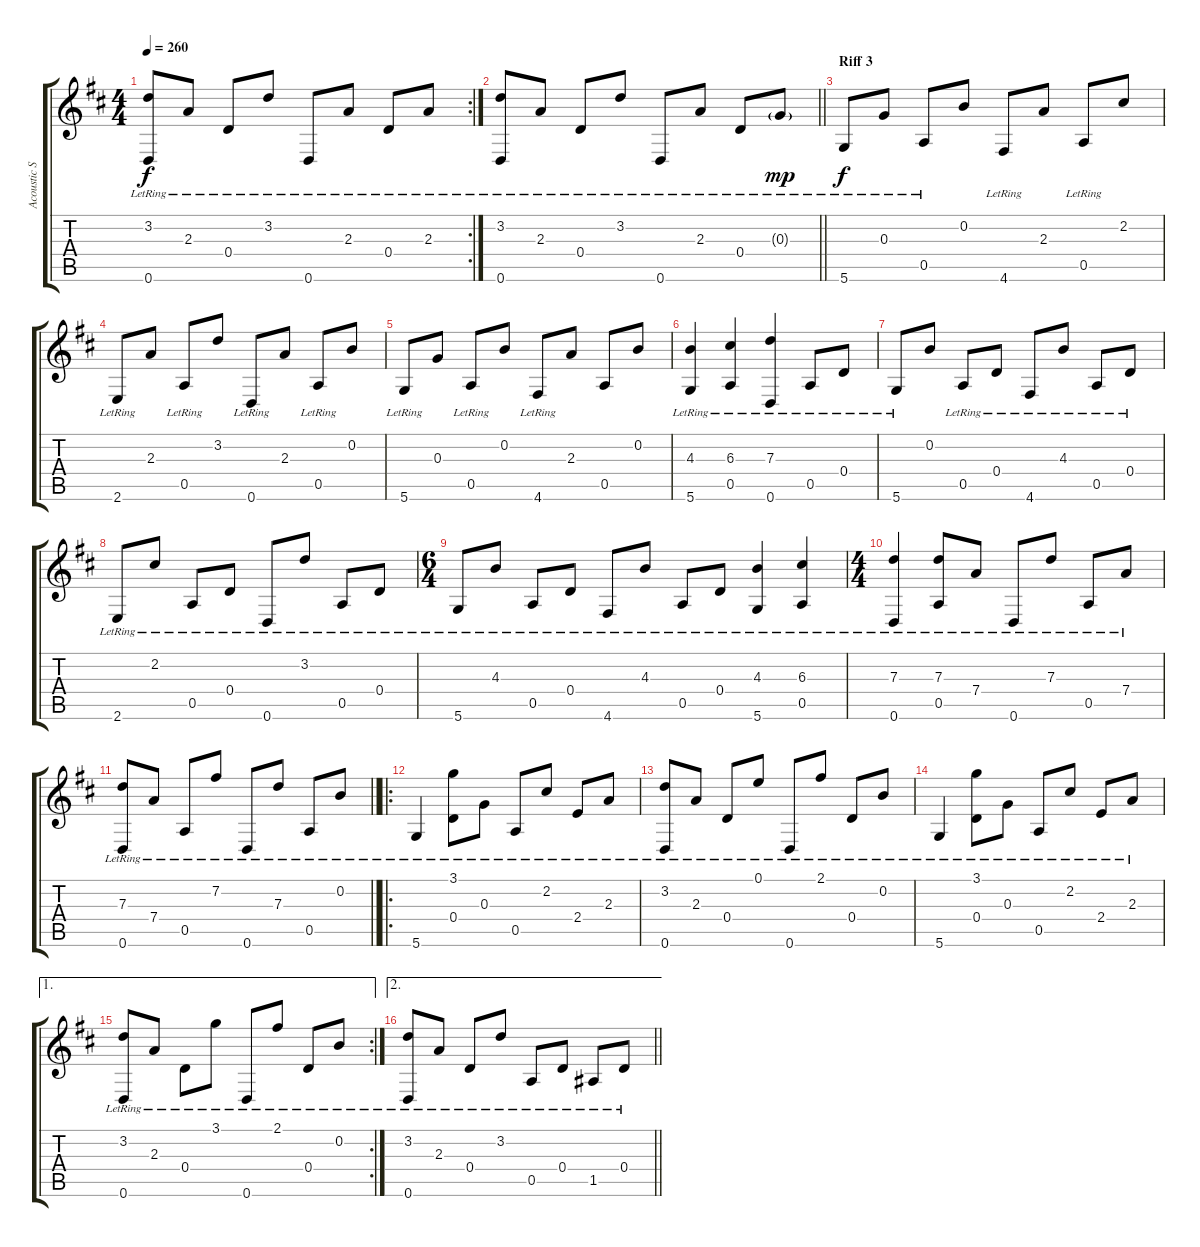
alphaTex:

\track ("Acoustic Steel (6 String)" "Acoustic S") {instrument acousticguitarsteel}
\staff {score tabs}
\tuning (E4 B3 G3 D3 A2 D2) {hide}
\rc 2
\ts (4 4)
\tempo 260
\clef g2
\ks d
(3.2{lr} 0.6{lr}).8{dy f} 2.3{lr}.8 0.4{lr}.8 3.2{lr}.8 0.6{lr}.8 2.3{lr}.8 0.4{lr}.8 2.3{lr}.8 |
\barLineRight lightlight
(3.2{lr} 0.6{lr}).8 2.3{lr}.8 0.4{lr}.8 3.2{lr}.8 0.6{lr}.8 2.3{lr}.8 0.4{lr}.8 0.3{g lr}.8{dy mp} |
\section ("" "Riff 3")
5.6{lr}.8{dy f} 0.3{lr}.8 0.5{lr}.8 0.2.8 4.6{lr}.8 2.3.8 0.5{lr}.8 2.2.8 |
2.6{lr}.8 2.3.8 0.5{lr}.8 3.2.8 0.6{lr}.8 2.3.8 0.5{lr}.8 0.2.8 |
5.6{lr}.8 0.3.8 0.5{lr}.8 0.2.8 4.6{lr}.8 2.3.8 0.5.8 0.2.8 |
(4.3{lr} 5.6{lr}).4 (6.3{lr} 0.5{lr}).4 (7.3{lr} 0.6{lr}).4 0.5{lr}.8 0.4{lr}.8 |
5.6{lr}.8 0.2.8 0.5{lr}.8 0.4{lr}.8 4.6{lr}.8 4.3{lr}.8 0.5{lr}.8 0.4{lr}.8 |
2.6{lr}.8 2.2{lr}.8 0.5{lr}.8 0.4{lr}.8 0.6{lr}.8 3.2{lr}.8 0.5{lr}.8 0.4{lr}.8 |
\ts (6 4)
5.6{lr}.8 4.3{lr}.8 0.5{lr}.8 0.4{lr}.8 4.6{lr}.8 4.3{lr}.8 0.5{lr}.8 0.4{lr}.8 (4.3{lr} 5.6{lr}).4 (6.3{lr} 0.5{lr}).4 |
\ts (4 4)
(7.3{lr} 0.6{lr}).4 (7.3{lr} 0.5{lr}).8 7.4{lr}.8 0.6{lr}.8 7.3{lr}.8 0.5{lr}.8 7.4{lr}.8 |
\barLineRight lightlight
(7.3{lr} 0.6{lr}).8 7.4{lr}.8 0.5{lr}.8 7.2{lr}.8 0.6{lr}.8 7.3{lr}.8 0.5{lr}.8 0.2{lr}.8 |
\ro
5.6{lr}.4 (3.1{lr} 0.4{lr}).8 0.3{lr}.8 0.5{lr}.8 2.2{lr}.8 2.4{lr}.8 2.3{lr}.8 |
(3.2{lr} 0.6{lr}).8 2.3{lr}.8 0.4{lr}.8 0.1{lr}.8 0.6{lr}.8 2.1{lr}.8 0.4{lr}.8 0.2{lr}.8 |
5.6{lr}.4 (3.1{lr} 0.4{lr}).8 0.3{lr}.8 0.5{lr}.8 2.2{lr}.8 2.4{lr}.8 2.3{lr}.8 |
\ae 1
\rc 2
(3.2{lr} 0.6{lr}).8 2.3{lr}.8 0.4{lr}.8 3.1{lr}.8 0.6{lr}.8 2.1{lr}.8 0.4{lr}.8 0.2{lr}.8 |
\ae 2
\barLineRight lightlight
(3.2{lr} 0.6{lr}).8 2.3{lr}.8 0.4{lr}.8 3.2{lr}.8 0.5{lr}.8 0.4{lr}.8 1.5{lr}.8 0.4{lr}.8
